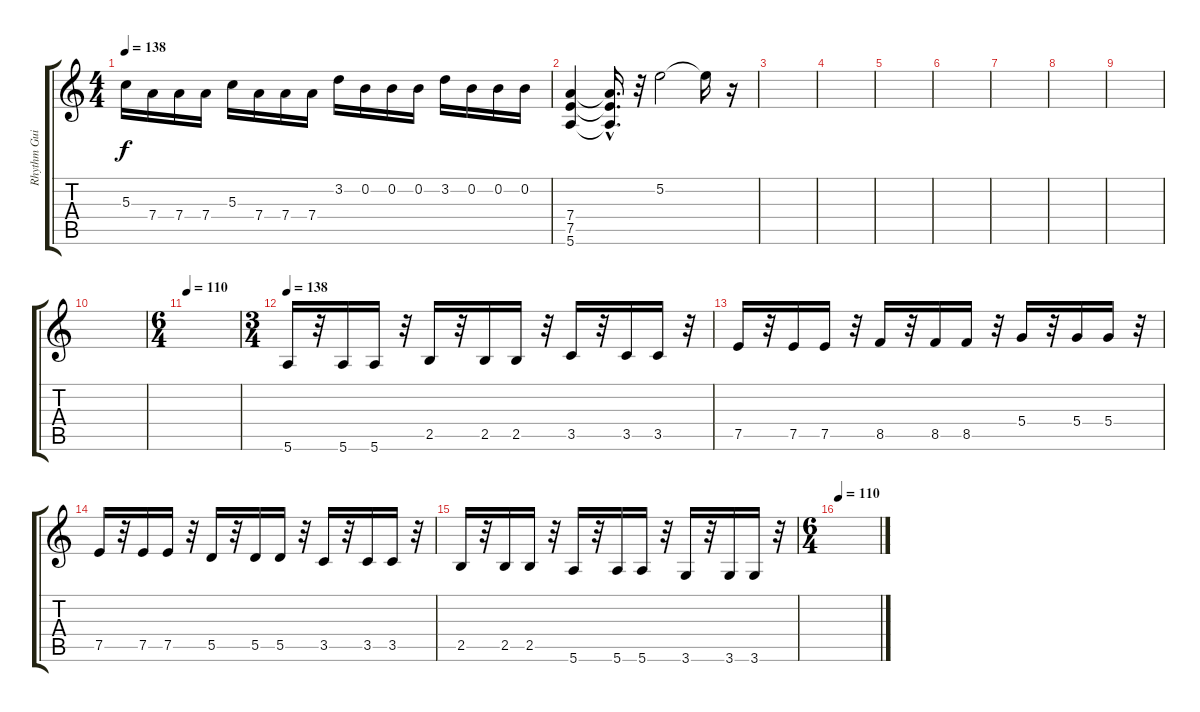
\track ("Rhythm Guitar " "Rhythm Gui") {instrument distortionguitar}
\staff {score tabs}
\tuning (E4 B3 G3 D3 A2 E2) {hide}
\ts (4 4)
\tempo 138
\clef g2
\ks c
5.3.16{dy f instrument electricguitarmuted} 7.4.16 7.4.16 7.4.16 5.3.16 7.4.16 7.4.16 7.4.16 3.2.16 0.2.16 0.2.16 0.2.16 3.2.16 0.2.16 0.2.16 0.2.16 |
(7.4 7.5 5.6).4{instrument distortionguitar} (7.4{hac t} 7.5{hac t} 5.6{hac t}).16{d} r.32 5.2.2 5.2{t}.16 r.16 |
|
|
|
|
|
|
|
|
\ts (6 4)
\tempo 110
|
\ts (3 4)
\tempo 138
5.6.16{instrument electricguitarmuted} r.32 5.6.16 5.6.16 r.32 2.5.16 r.32 2.5.16 2.5.16 r.32 3.5.16 r.32 3.5.16 3.5.16 r.32 |
7.5.16 r.32 7.5.16 7.5.16 r.32 8.5.16 r.32 8.5.16 8.5.16 r.32 5.4.16 r.32 5.4.16 5.4.16 r.32 |
7.5.16 r.32 7.5.16 7.5.16 r.32 5.5.16 r.32 5.5.16 5.5.16 r.32 3.5.16 r.32 3.5.16 3.5.16 r.32 |
2.5.16 r.32 2.5.16 2.5.16 r.32 5.6.16 r.32 5.6.16 5.6.16 r.32 3.6.16 r.32 3.6.16 3.6.16 r.32 |
\ts (6 4)
\tempo 110
